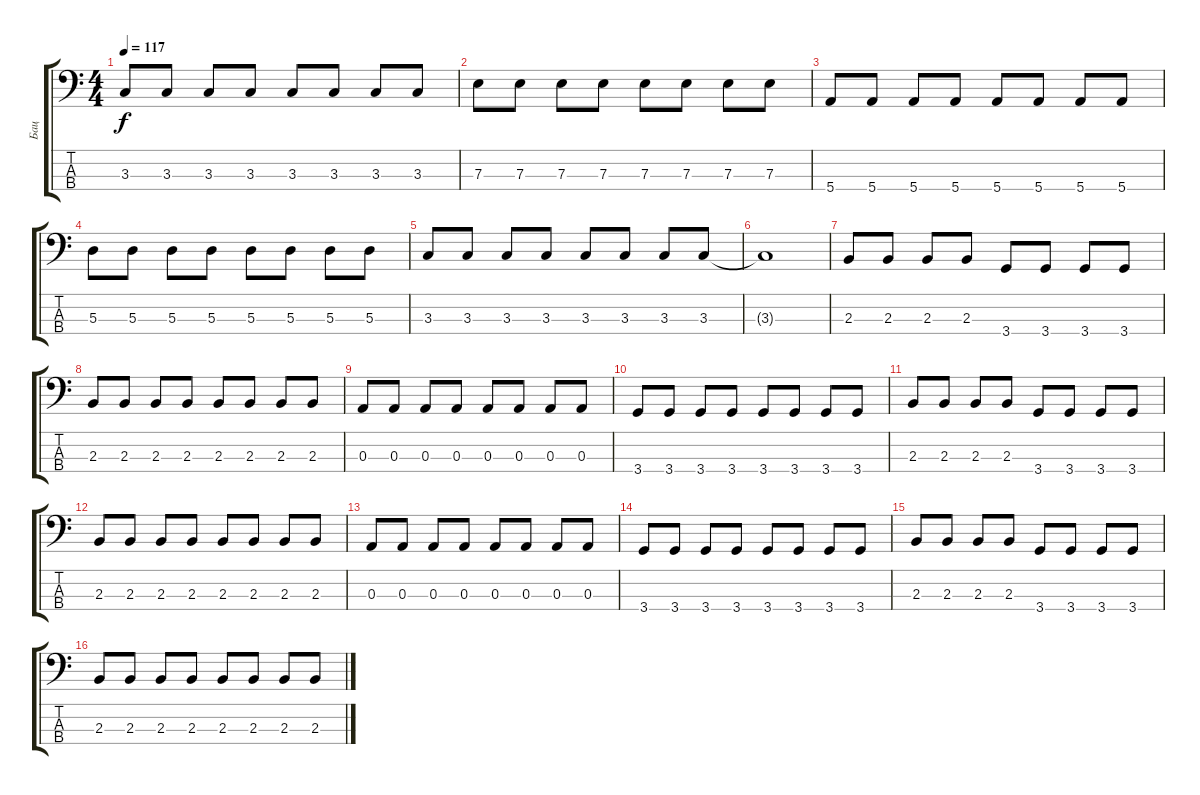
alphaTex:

\track ("Бац" "Бац") {instrument electricbassfinger}
\staff {score tabs}
\tuning (G2 D2 A1 E1) {hide}
\ts (4 4)
\tempo 117
\clef f4
\ks c
3.3.8{dy f} 3.3.8 3.3.8 3.3.8 3.3.8 3.3.8 3.3.8 3.3.8 |
7.3.8 7.3.8 7.3.8 7.3.8 7.3.8 7.3.8 7.3.8 7.3.8 |
5.4.8 5.4.8 5.4.8 5.4.8 5.4.8 5.4.8 5.4.8 5.4.8 |
5.3.8 5.3.8 5.3.8 5.3.8 5.3.8 5.3.8 5.3.8 5.3.8 |
3.3.8 3.3.8 3.3.8 3.3.8 3.3.8 3.3.8 3.3.8 3.3.8 |
3.3{t}.1 |
2.3.8 2.3.8 2.3.8 2.3.8 3.4.8 3.4.8 3.4.8 3.4.8 |
2.3.8 2.3.8 2.3.8 2.3.8 2.3.8 2.3.8 2.3.8 2.3.8 |
0.3.8 0.3.8 0.3.8 0.3.8 0.3.8 0.3.8 0.3.8 0.3.8 |
3.4.8 3.4.8 3.4.8 3.4.8 3.4.8 3.4.8 3.4.8 3.4.8 |
2.3.8 2.3.8 2.3.8 2.3.8 3.4.8 3.4.8 3.4.8 3.4.8 |
2.3.8 2.3.8 2.3.8 2.3.8 2.3.8 2.3.8 2.3.8 2.3.8 |
0.3.8 0.3.8 0.3.8 0.3.8 0.3.8 0.3.8 0.3.8 0.3.8 |
3.4.8 3.4.8 3.4.8 3.4.8 3.4.8 3.4.8 3.4.8 3.4.8 |
2.3.8 2.3.8 2.3.8 2.3.8 3.4.8 3.4.8 3.4.8 3.4.8 |
2.3.8 2.3.8 2.3.8 2.3.8 2.3.8 2.3.8 2.3.8 2.3.8
